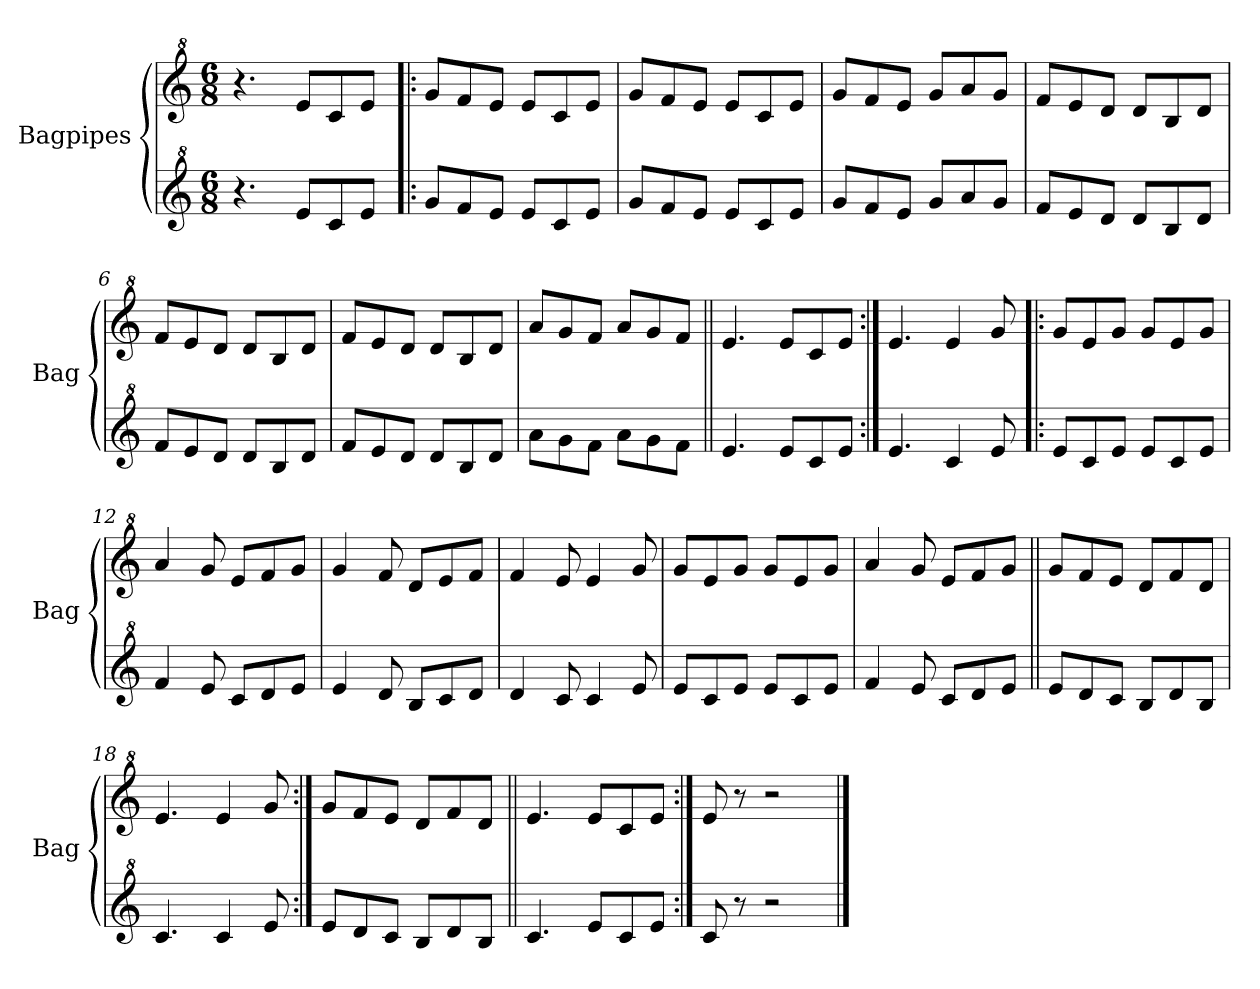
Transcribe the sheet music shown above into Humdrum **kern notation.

**kern	**kern
*part2	*part1
*staff2	*staff1
*I"Bagpipes	*I"Bagpipes
*I'Bag	*I'Bag
*clefG^2	*clefG^2
*k[]	*k[]
*M6/8	*M6/8
*MM195	*MM195
=1	=1
4.r	4.r
8ee/L	8ee/L
8cc/	8cc/
8ee/J	8ee/J
=2!|:	=2!|:
8gg/L	8gg/L
8ff/	8ff/
8ee/J	8ee/J
8ee/L	8ee/L
8cc/	8cc/
8ee/J	8ee/J
=3	=3
8gg/L	8gg/L
8ff/	8ff/
8ee/J	8ee/J
8ee/L	8ee/L
8cc/	8cc/
8ee/J	8ee/J
=4	=4
8gg/L	8gg/L
8ff/	8ff/
8ee/J	8ee/J
8gg/L	8gg/L
8aa/	8aa/
8gg/J	8gg/J
=5	=5
8ff/L	8ff/L
8ee/	8ee/
8dd/J	8dd/J
8dd/L	8dd/L
8b/	8b/
8dd/J	8dd/J
=6	=6
8ff/L	8ff/L
8ee/	8ee/
8dd/J	8dd/J
8dd/L	8dd/L
8b/	8b/
8dd/J	8dd/J
=7	=7
8ff/L	8ff/L
8ee/	8ee/
8dd/J	8dd/J
8dd/L	8dd/L
8b/	8b/
8dd/J	8dd/J
!!LO:LB:g=z
=8	=8
8aa\L	8aa/L
8gg\	8gg/
8ff\J	8ff/J
8aa\L	8aa/L
8gg\	8gg/
8ff\J	8ff/J
=9||	=9||
4.ee/	4.ee/
8ee/L	8ee/L
8cc/	8cc/
8ee/J	8ee/J
=10:|!	=10:|!
4.ee/	4.ee/
4cc/	4ee/
8ee/	8gg/
=11!|:	=11!|:
8ee/L	8gg/L
8cc/	8ee/
8ee/J	8gg/J
8ee/L	8gg/L
8cc/	8ee/
8ee/J	8gg/J
=12	=12
4ff/	4aa/
8ee/	8gg/
8cc/L	8ee/L
8dd/	8ff/
8ee/J	8gg/J
=13	=13
4ee/	4gg/
8dd/	8ff/
8b/L	8dd/L
8cc/	8ee/
8dd/J	8ff/J
=14	=14
4dd/	4ff/
8cc/	8ee/
4cc/	4ee/
8ee/	8gg/
=15	=15
8ee/L	8gg/L
8cc/	8ee/
8ee/J	8gg/J
8ee/L	8gg/L
8cc/	8ee/
8ee/J	8gg/J
!!LO:LB:g=z
=16	=16
4ff/	4aa/
8ee/	8gg/
8cc/L	8ee/L
8dd/	8ff/
8ee/J	8gg/J
=17||	=17||
8ee/L	8gg/L
8dd/	8ff/
8cc/J	8ee/J
8b/L	8dd/L
8dd/	8ff/
8b/J	8dd/J
=18	=18
4.cc/	4.ee/
4cc/	4ee/
8ee/	8gg/
=19:|!	=19:|!
8ee/L	8gg/L
8dd/	8ff/
8cc/J	8ee/J
8b/L	8dd/L
8dd/	8ff/
8b/J	8dd/J
=20||	=20||
4.cc/	4.ee/
8ee/L	8ee/L
8cc/	8cc/
8ee/J	8ee/J
=21:|!	=21:|!
8cc/	8ee/
8r	8r
2r	2r
==	==
*-	*-
